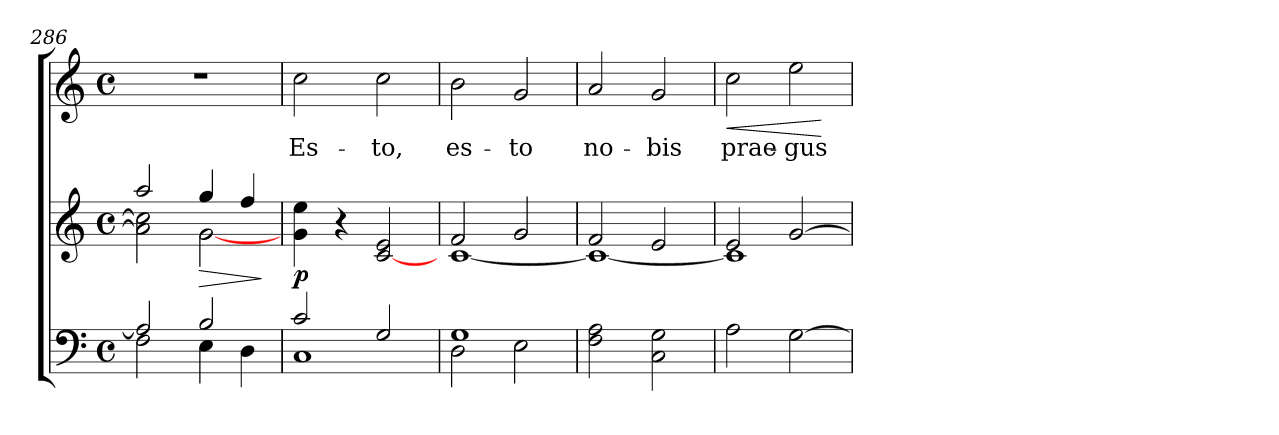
**kern	**kern	**dynam	**kern	**text	**dynam
*part2	*part2	*part2	*part1	*part1	*part1
*staff3	*staff2	*staff2/3	*staff1	*staff1	*staff1
*clefF4	*clefG2	*	*clefG2	*	*
*	*	*	*ITrd7c12	*	*
*k[]	*k[]	*	*k[]	*	*
*C:	*C:	*	*C:	*	*
*M4/4	*M4/4	*	*M4/4	*	*
*met(c)	*met(c)	*	*met(c)	*	*
=286	=286	=286	=286	=286	=286
*^	*^	*	*	*	*
2A/]	2F\	2aa/	2a\] 2cc\]	.	1r	.	.
!	!	!	!	!LO:HP:b	!	!	!
2B/	4E\	4gg/	[<2g\	>	.	.	.
.	4D\	4ff/	.	.	.	.	.
*v	*v	*	*	*	*	*	*
*	*v	*v	*	*	*	*
.	.	]	.	.	.
=287	=287	=287	=287	=287	=287
*^	*	*	*	*	*
!	!	!	!LO:DY:b	!	!LO:LY:b	!
2c/	1C	4g\ 4ee\	p	2c\	Es-	.
.	.	4r	.	.	.	.
!	!	!	!	!	!LO:LY:b	!
2G/	.	[2c/ 2e/	.	2c\	-to,	.
=288	=288	=288	=288	=288	=288	=288
*	*	*^	*	*	*	*
!	!	!	!	!	!	!LO:LY:b	!
1G	2D\	2f/	[<1c	.	2B\	es-	.
!	!	!	!	!	!	!LO:LY:b	!
.	2E\	2g/	.	.	2G/	-to	.
=289	=289	=289	=289	=289	=289	=289	=289
!	!	!	!	!	!	!LO:LY:b	!
*v	*v	*	*	*	*	*	*
2F\ 2A\	2f/	1c_	.	2A/	no-	.
!	!	!	!	!	!LO:LY:b	!
2C\ 2G\	2e/	.	.	2G/	-bis	.
=290	=290	=290	=290	=290	=290	=290
!	!	!	!	!	!LO:LY:b	!LO:HP:b
2A\	2e/	1c]	.	2c\	prae-	<
!	!	!	!	!	!LO:LY:b	!
[2G\	[>2g/	.	.	2e\	-gus-	.
*	*v	*v	*	*	*	*
.	.	.	.	.	[
=	=	=	=	=	=
*-	*-	*-	*-	*-	*-
